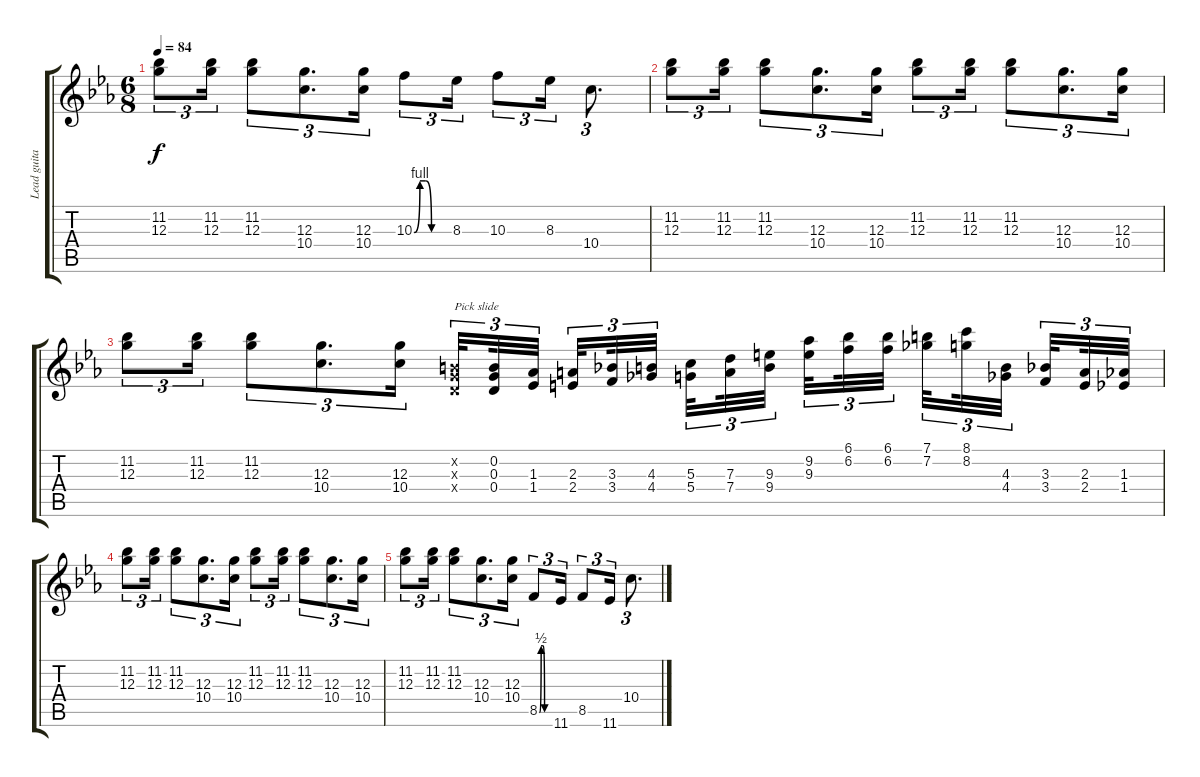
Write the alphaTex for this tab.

\track ("Lead guitar" "Lead guita") {instrument overdrivenguitar}
\staff {score tabs}
\tuning (E4 B3 G3 D3 A2 E2) {hide}
\ts (6 8)
\tempo 84
\clef g2
\ks cminor
(11.2 12.3).8{tu (3 2) dy f} (11.2 12.3).16{tu (3 2)} (11.2 12.3).8{tu (3 2)} (12.3 10.4).8{d tu (3 2)} (12.3 10.4).16{tu (3 2)} 10.3{be (custom 0 0 10 4 20 4 30 0 60 0)}.8{tu (3 2)} 8.3.16{tu (3 2)} 10.3.8{tu (3 2)} 8.3.16{tu (3 2)} 10.4.8{d tu (3 2)} |
(11.2 12.3).8{tu (3 2)} (11.2 12.3).16{tu (3 2)} (11.2 12.3).8{tu (3 2)} (12.3 10.4).8{d tu (3 2)} (12.3 10.4).16{tu (3 2)} (11.2 12.3).8{tu (3 2)} (11.2 12.3).16{tu (3 2)} (11.2 12.3).8{tu (3 2)} (12.3 10.4).8{d tu (3 2)} (12.3 10.4).16{tu (3 2)} |
(11.2 12.3).8{tu (3 2)} (11.2 12.3).16{tu (3 2)} (11.2 12.3).8{tu (3 2)} (12.3 10.4).8{d tu (3 2)} (12.3 10.4).16{tu (3 2)} (0.2{x} 0.3{x} 0.4{x}).32{tu (3 2) txt "Pick slide" instrument guitarfretnoise beam splitsecondary} (0.2 0.3 0.4).32{tu (3 2)} (1.3 1.4).32{tu (3 2)} (2.3 2.4).32{tu (3 2) beam splitsecondary} (3.3 3.4).32{tu (3 2)} (4.3 4.4).32{tu (3 2)} (5.3 5.4).32{tu (3 2) beam splitsecondary} (7.3 7.4).32{tu (3 2)} (9.3 9.4).32{tu (3 2)} (9.2 9.3).32{tu (3 2) beam splitsecondary} (6.1 6.2).32{tu (3 2)} (6.1 6.2).32{tu (3 2)} (7.1 7.2).32{tu (3 2) beam splitsecondary} (8.1 8.2).32{tu (3 2)} (4.3 4.4).32{tu (3 2)} (3.3 3.4).32{tu (3 2) beam splitsecondary} (2.3 2.4).32{tu (3 2)} (1.3 1.4).32{tu (3 2)} |
(11.2 12.3).8{tu (3 2) instrument overdrivenguitar} (11.2 12.3).16{tu (3 2)} (11.2 12.3).8{tu (3 2)} (12.3 10.4).8{d tu (3 2)} (12.3 10.4).16{tu (3 2)} (11.2 12.3).8{tu (3 2)} (11.2 12.3).16{tu (3 2)} (11.2 12.3).8{tu (3 2)} (12.3 10.4).8{d tu (3 2)} (12.3 10.4).16{tu (3 2)} |
(11.2 12.3).8{tu (3 2)} (11.2 12.3).16{tu (3 2)} (11.2 12.3).8{tu (3 2)} (12.3 10.4).8{d tu (3 2)} (12.3 10.4).16{tu (3 2)} 8.5{be (custom 0 0 10 2 20 2 30 0 60 0)}.8{tu (3 2)} 11.6.16{tu (3 2)} 8.5.8{tu (3 2)} 11.6.16{tu (3 2)} 10.4.8{d tu (3 2)}
